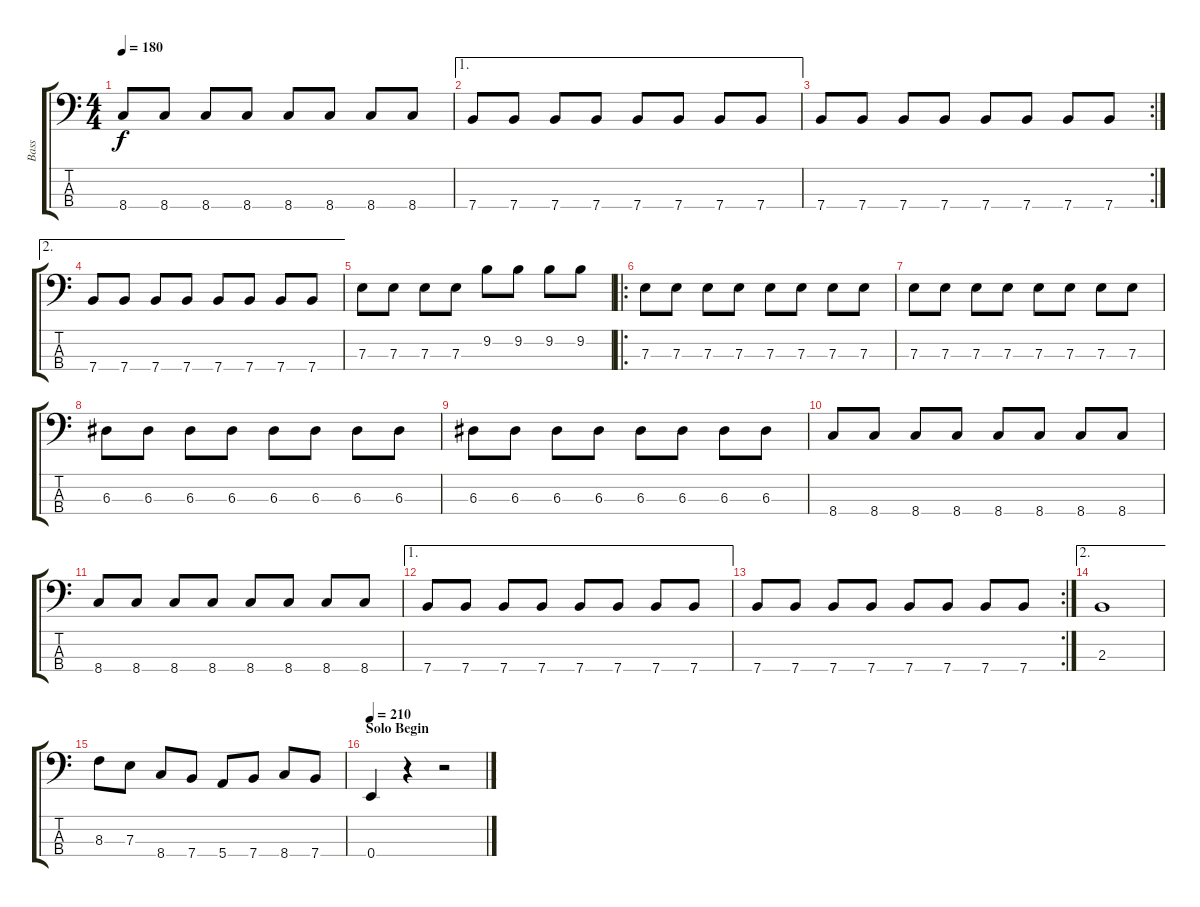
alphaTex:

\track ("Bass" "Bass") {instrument electricbasspick}
\staff {score tabs}
\tuning (G2 D2 A1 E1) {hide}
\ts (4 4)
\tempo 180
\clef f4
\ks c
8.4.8{dy f} 8.4.8 8.4.8 8.4.8 8.4.8 8.4.8 8.4.8 8.4.8 |
\ae 1
7.4.8 7.4.8 7.4.8 7.4.8 7.4.8 7.4.8 7.4.8 7.4.8 |
\rc 2
7.4.8 7.4.8 7.4.8 7.4.8 7.4.8 7.4.8 7.4.8 7.4.8 |
\ae 2
7.4.8 7.4.8 7.4.8 7.4.8 7.4.8 7.4.8 7.4.8 7.4.8 |
7.3.8 7.3.8 7.3.8 7.3.8 9.2.8 9.2.8 9.2.8 9.2.8 |
\ro
7.3.8 7.3.8 7.3.8 7.3.8 7.3.8 7.3.8 7.3.8 7.3.8 |
7.3.8 7.3.8 7.3.8 7.3.8 7.3.8 7.3.8 7.3.8 7.3.8 |
6.3.8 6.3.8 6.3.8 6.3.8 6.3.8 6.3.8 6.3.8 6.3.8 |
6.3.8 6.3.8 6.3.8 6.3.8 6.3.8 6.3.8 6.3.8 6.3.8 |
8.4.8 8.4.8 8.4.8 8.4.8 8.4.8 8.4.8 8.4.8 8.4.8 |
8.4.8 8.4.8 8.4.8 8.4.8 8.4.8 8.4.8 8.4.8 8.4.8 |
\ae 1
7.4.8 7.4.8 7.4.8 7.4.8 7.4.8 7.4.8 7.4.8 7.4.8 |
\rc 2
7.4.8 7.4.8 7.4.8 7.4.8 7.4.8 7.4.8 7.4.8 7.4.8 |
\ae 2
2.3.1 |
8.3.8 7.3.8 8.4.8 7.4.8 5.4.8 7.4.8 8.4.8 7.4.8 |
\section ("" "Solo Begin")
\tempo 210
0.4.4 r.4 r.2
